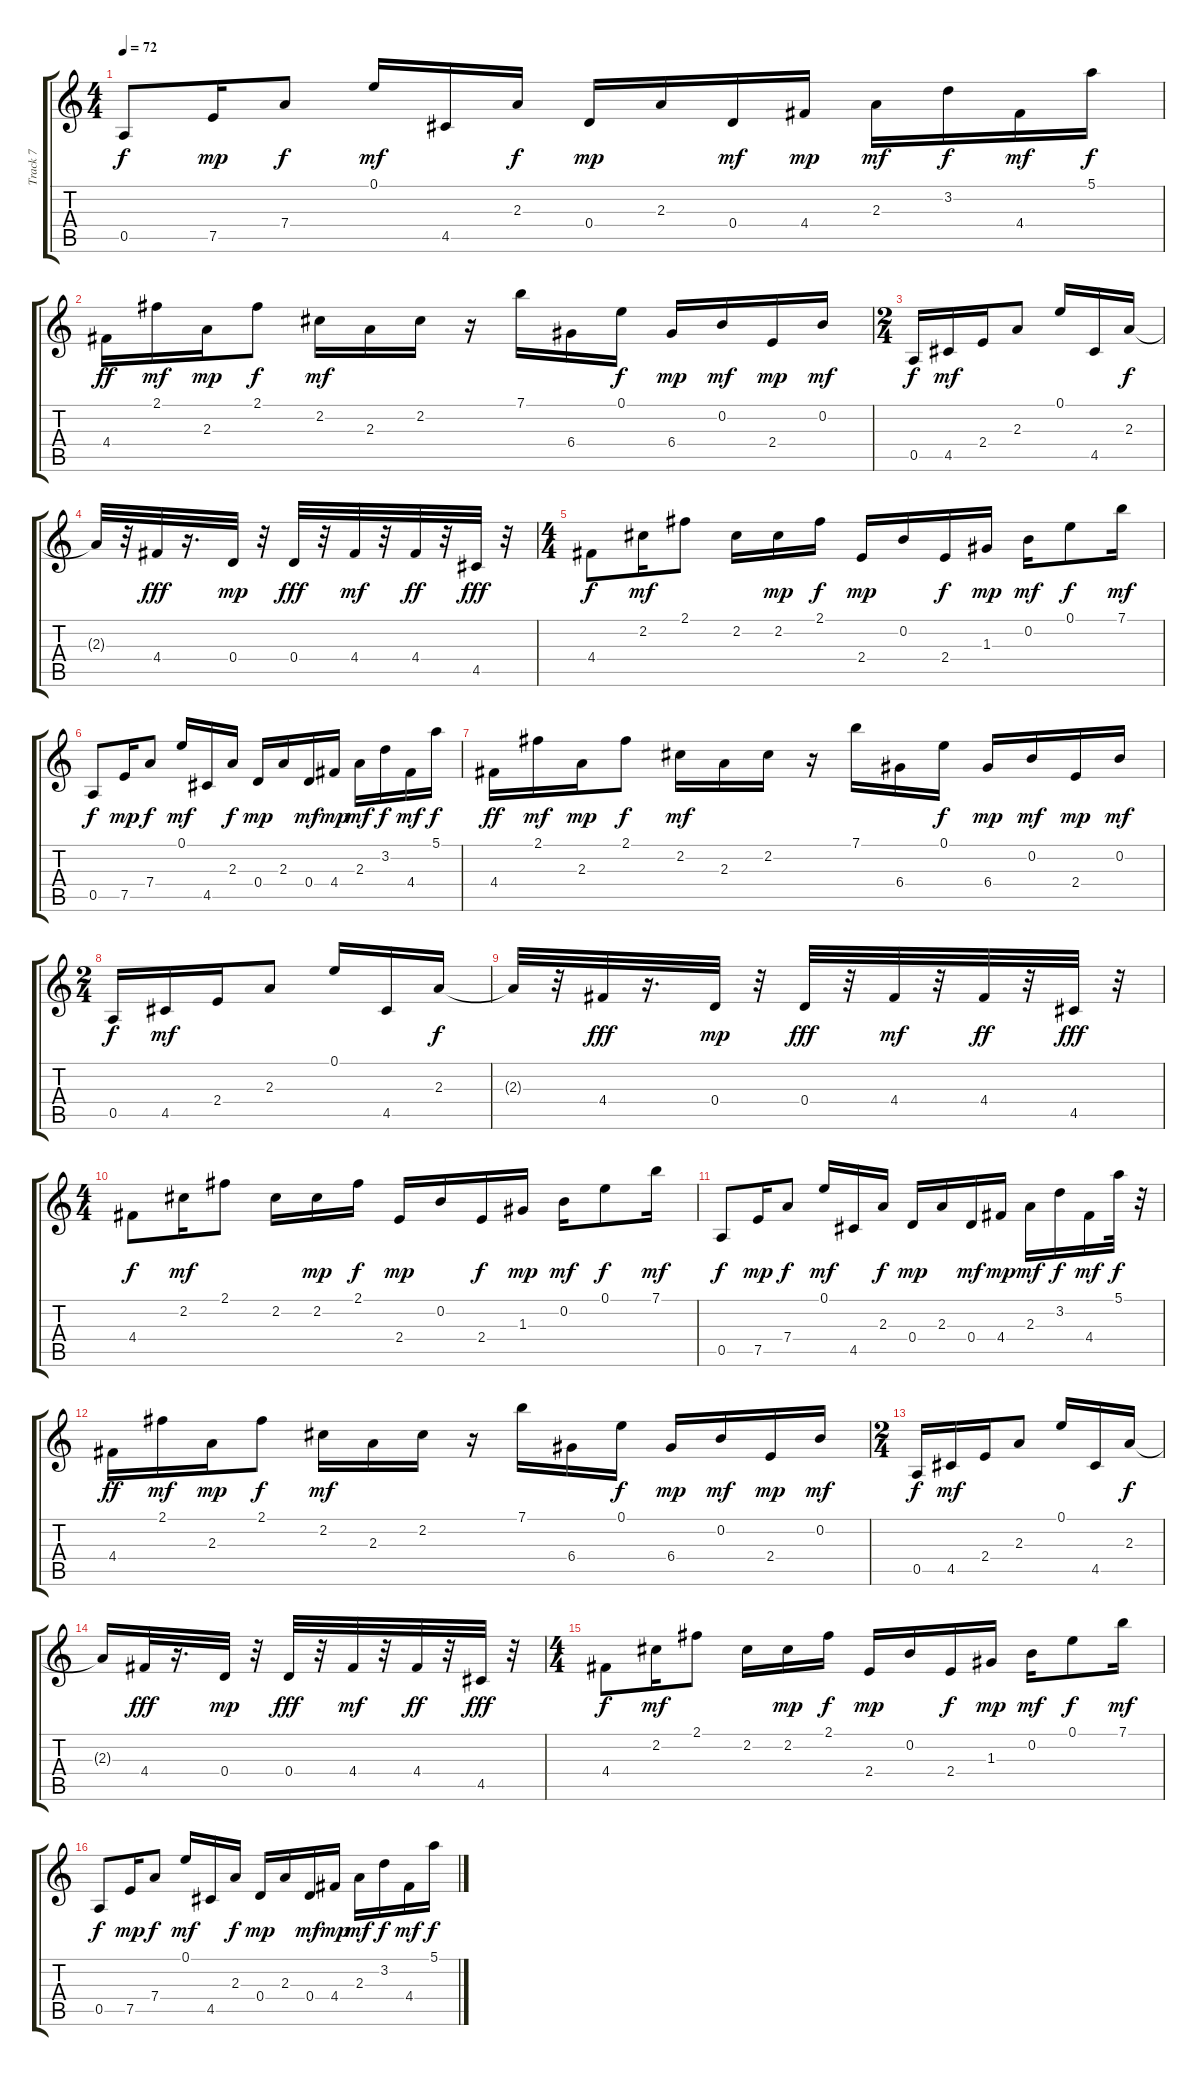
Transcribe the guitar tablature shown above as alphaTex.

\track ("Track 7" "Track 7") {instrument acousticguitarsteel}
\staff {score tabs}
\tuning (E4 B3 G3 D3 A2 E2) {hide}
\ts (4 4)
\tempo 72
\clef g2
\ks c
0.5.8{dy f} 7.5.16{dy mp} 7.4.8{dy f} 0.1.16{dy mf} 4.5.16 2.3.16{dy f} 0.4.16{dy mp} 2.3.16 0.4.16{dy mf} 4.4.16{dy mp} 2.3.16{dy mf} 3.2.16{dy f} 4.4.16{dy mf} 5.1.16{dy f} |
4.4.16{dy ff} 2.1.16{dy mf} 2.3.16{dy mp} 2.1.8{dy f} 2.2.16{dy mf} 2.3.16 2.2.16 r.16 7.1.16 6.4.16 0.1.16{dy f} 6.4.16{dy mp} 0.2.16{dy mf} 2.4.16{dy mp} 0.2.16{dy mf} |
\ts (2 4)
0.5.16{dy f} 4.5.16{dy mf} 2.4.16 2.3.8 0.1.16 4.5.16 2.3.16{dy f} |
2.3{t}.32 r.32 4.4.32{dy fff balance 8 instrument melodictom} r.16{d} 0.4.32{dy mp} r.32 0.4.32{dy fff} r.32 4.4.32{dy mf} r.32 4.4.32{dy ff} r.32 4.5.32{dy fff} r.32 |
\ts (4 4)
4.4.8{dy f balance 6 instrument acousticguitarsteel} 2.2.16{dy mf} 2.1.8 2.2.16 2.2.16{dy mp} 2.1.16{dy f} 2.4.16{dy mp} 0.2.16 2.4.16{dy f} 1.3.16{dy mp} 0.2.16{dy mf} 0.1.8{dy f} 7.1.16{dy mf} |
0.5.8{dy f} 7.5.16{dy mp} 7.4.8{dy f} 0.1.16{dy mf} 4.5.16 2.3.16{dy f} 0.4.16{dy mp} 2.3.16 0.4.16{dy mf} 4.4.16{dy mp} 2.3.16{dy mf} 3.2.16{dy f} 4.4.16{dy mf} 5.1.16{dy f} |
4.4.16{dy ff} 2.1.16{dy mf} 2.3.16{dy mp} 2.1.8{dy f} 2.2.16{dy mf} 2.3.16 2.2.16 r.16 7.1.16 6.4.16 0.1.16{dy f} 6.4.16{dy mp} 0.2.16{dy mf} 2.4.16{dy mp} 0.2.16{dy mf} |
\ts (2 4)
0.5.16{dy f} 4.5.16{dy mf} 2.4.16 2.3.8 0.1.16 4.5.16 2.3.16{dy f} |
2.3{t}.32 r.32 4.4.32{dy fff balance 8 instrument melodictom} r.16{d} 0.4.32{dy mp} r.32 0.4.32{dy fff} r.32 4.4.32{dy mf} r.32 4.4.32{dy ff} r.32 4.5.32{dy fff} r.32 |
\ts (4 4)
4.4.8{dy f balance 6 instrument acousticguitarsteel} 2.2.16{dy mf} 2.1.8 2.2.16 2.2.16{dy mp} 2.1.16{dy f} 2.4.16{dy mp} 0.2.16 2.4.16{dy f} 1.3.16{dy mp} 0.2.16{dy mf} 0.1.8{dy f} 7.1.16{dy mf} |
0.5.8{dy f} 7.5.16{dy mp} 7.4.8{dy f} 0.1.16{dy mf} 4.5.16 2.3.16{dy f} 0.4.16{dy mp} 2.3.16 0.4.16{dy mf} 4.4.16{dy mp} 2.3.16{dy mf} 3.2.16{dy f} 4.4.16{dy mf} 5.1.32{dy f} r.32 |
4.4.16{dy ff} 2.1.16{dy mf} 2.3.16{dy mp} 2.1.8{dy f} 2.2.16{dy mf} 2.3.16 2.2.16 r.16 7.1.16 6.4.16 0.1.16{dy f} 6.4.16{dy mp} 0.2.16{dy mf} 2.4.16{dy mp} 0.2.16{dy mf} |
\ts (2 4)
0.5.16{dy f} 4.5.16{dy mf} 2.4.16 2.3.8 0.1.16 4.5.16 2.3.16{dy f} |
2.3{t}.16 4.4.32{dy fff balance 8 instrument melodictom} r.16{d} 0.4.32{dy mp} r.32 0.4.32{dy fff} r.32 4.4.32{dy mf} r.32 4.4.32{dy ff} r.32 4.5.32{dy fff} r.32 |
\ts (4 4)
4.4.8{dy f balance 6 instrument acousticguitarsteel} 2.2.16{dy mf} 2.1.8 2.2.16 2.2.16{dy mp} 2.1.16{dy f} 2.4.16{dy mp} 0.2.16 2.4.16{dy f} 1.3.16{dy mp} 0.2.16{dy mf} 0.1.8{dy f} 7.1.16{dy mf} |
0.5.8{dy f} 7.5.16{dy mp} 7.4.8{dy f} 0.1.16{dy mf} 4.5.16 2.3.16{dy f} 0.4.16{dy mp} 2.3.16 0.4.16{dy mf} 4.4.16{dy mp} 2.3.16{dy mf} 3.2.16{dy f} 4.4.16{dy mf} 5.1.16{dy f}
